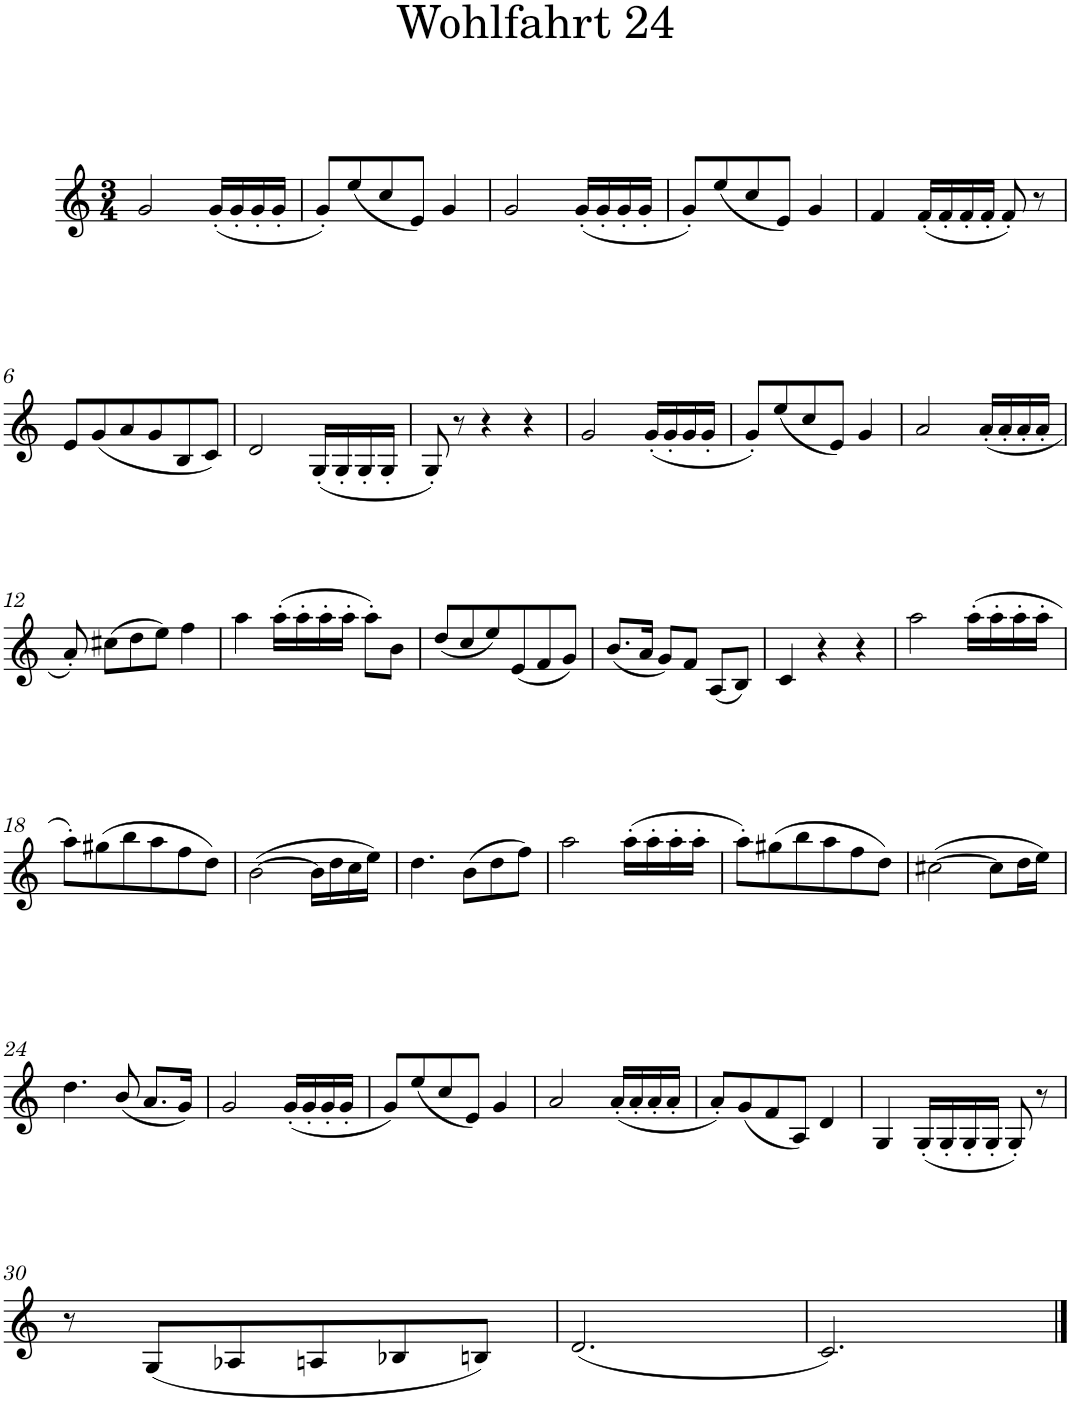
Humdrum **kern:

**kern
*part1
*staff1
*I"Voice
*I'V
*clefG2
*k[]
*M3/4
=1
2g/
(<16g'/LL
16g'/
16g'/
16g'/JJ
=2
8g'/L)
(8ee/
8cc/
8e/J)
4g/
=3
2g/
(<16g'/LL
16g'/
16g'/
16g'/JJ
=4
8g'/L)
(8ee/
8cc/
8e/J)
4g/
=5
4f/
(<16f'/LL
16f'/
16f'/
16f'/JJ
8f'/)
8r
!!LO:LB:g=z
=6
8e/L
(<8g/
8a/
8g/
8B/
8c/J)
=7
2d/
(<16G'/LL
16G'/
16G'/
16G'/JJ
=8
8G'/)
8r
4r
4r
=9
2g/
(<16g'/LL
16g'/
16g/
16g'/JJ
=10
8g'/L)
(8ee/
8cc/
8e/J)
4g/
=11
2a/
(<16a'/LL
16a'/
16a'/
16a'/JJ
!!LO:LB:g=z
=12
8a'/)
(>8cc#X\L
8dd\
8ee\J)
4ff\
=13
4aa\
(>16aa'\LL
16aa'\
16aa'\
16aa'\JJ
8aa'\L)
8b\J
=14
(8dd/L
8cc/
8ee/)
(<8e/
8f/
8g/J)
=15
(8.b/L
16a/Jk
8g/L)
8f/J
(<8A/L
8B/J)
=16
4c/
4r
4r
=17
2aa\
(>16aa'\LL
16aa'\
16aa'\
16aa'\JJ
!!LO:LB:g=z
=18
8aa'\L)
(>8gg#X\
8bb\
8aa\
8ff\
8dd\J)
=19
(>[2b\
16b\LL]
16dd\
16cc\
16ee\JJ)
=20
4.dd\
(>8b\L
8dd\
8ff\J)
=21
2aa\
(>16aa'\LL
16aa'\
16aa'\
16aa'\JJ
=22
8aa'\L)
(>8gg#X\
8bb\
8aa\
8ff\
8dd\J)
=23
(>[2cc#X\
8cc#\L]
16dd\L
16ee\JJ)
!!LO:LB:g=z
=24
4.dd\
(<8b/
8.a/L
16g/Jk)
=25
2g/
(16g'/LL
16g'/
16g'/
16g'/JJ
=26
8g/L)
(<8ee/
8cc/
8e/J)
4g/
=27
2a/
(<16a'/LL
16a'/
16a'/
16a'/JJ
=28
8a'/L)
(<8g/
8f/
8A/J)
4d/
=29
4G/
(<16G'/LL
16G'/
16G'/
16G'/JJ
8G'/)
8r
!!LO:LB:g=z
=30
8r
(<8G/L
8A-X/
8An/
8B-X/
8Bn/J)
=31
(<2.d/
=32
2.c/)
==
*-
